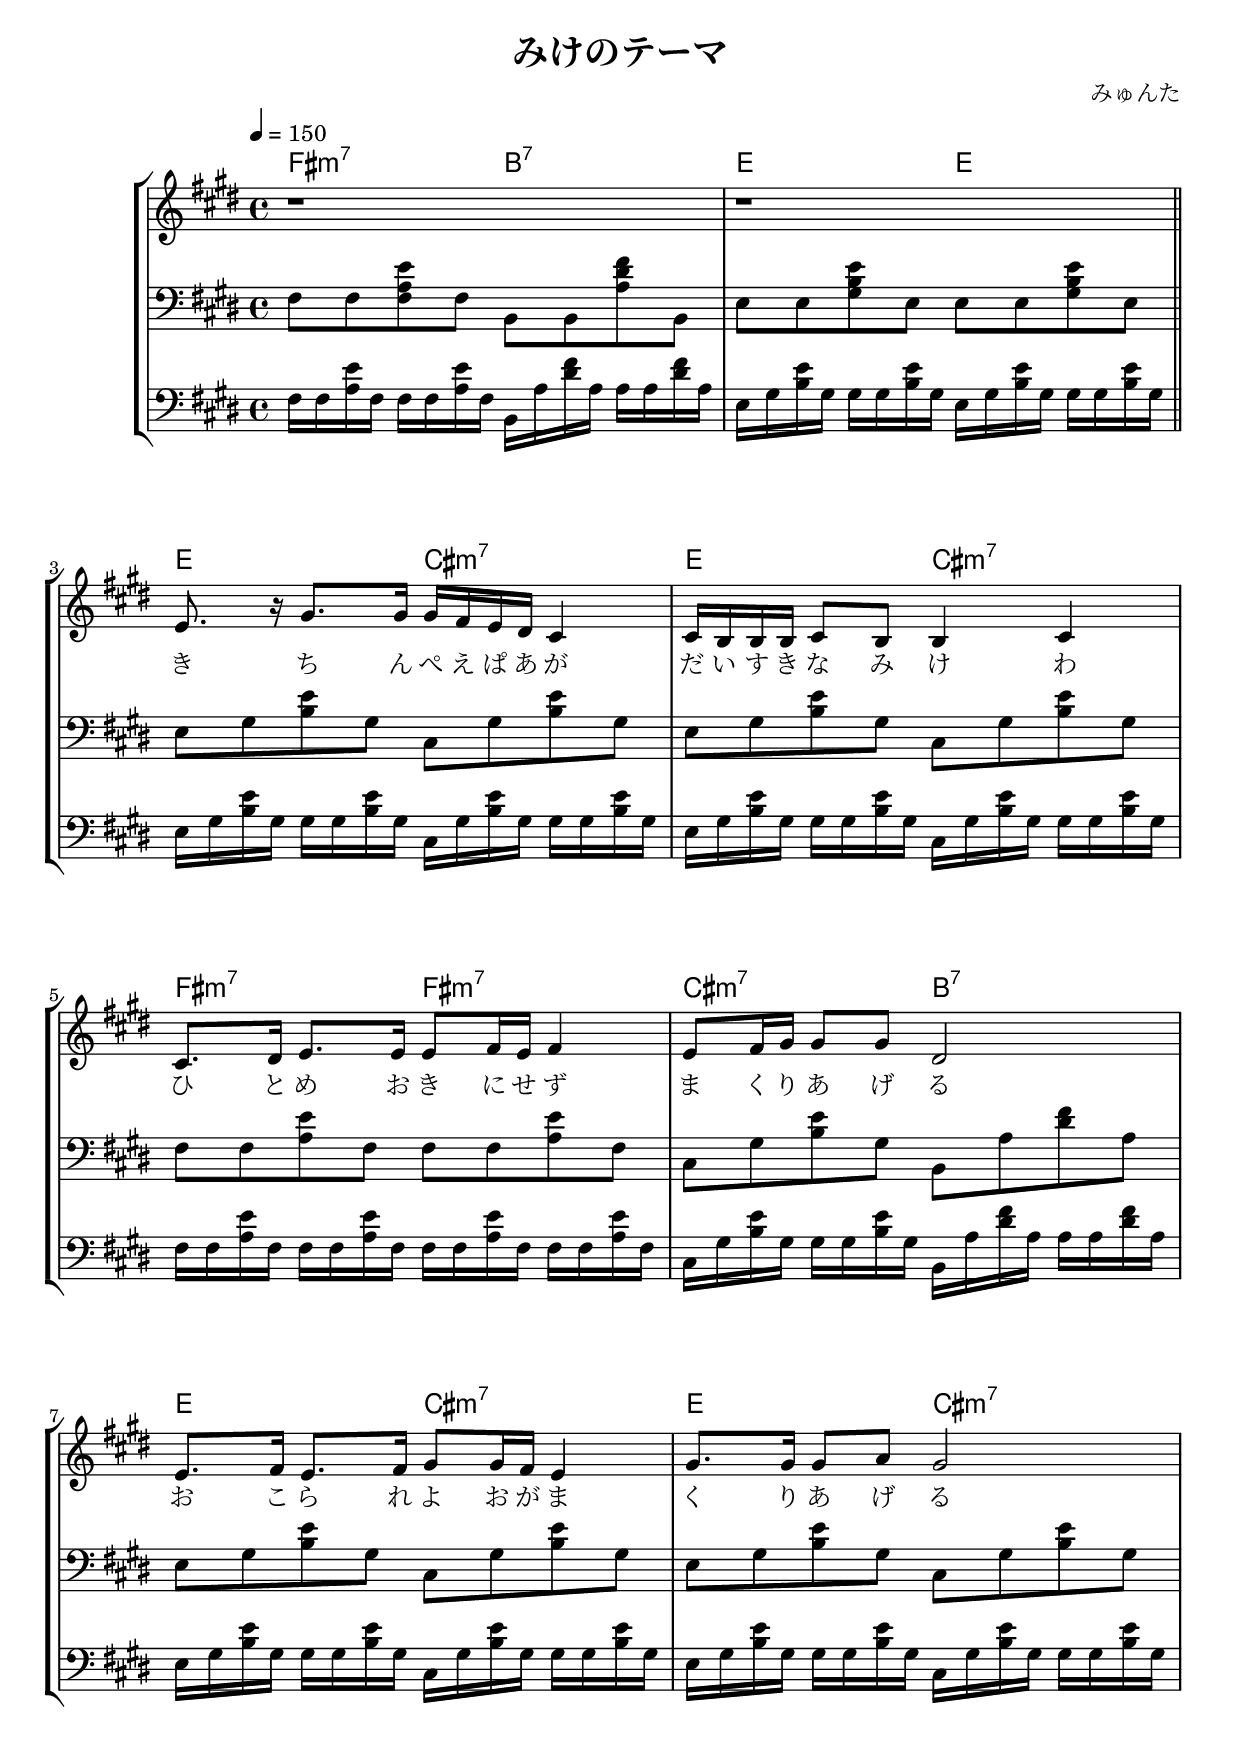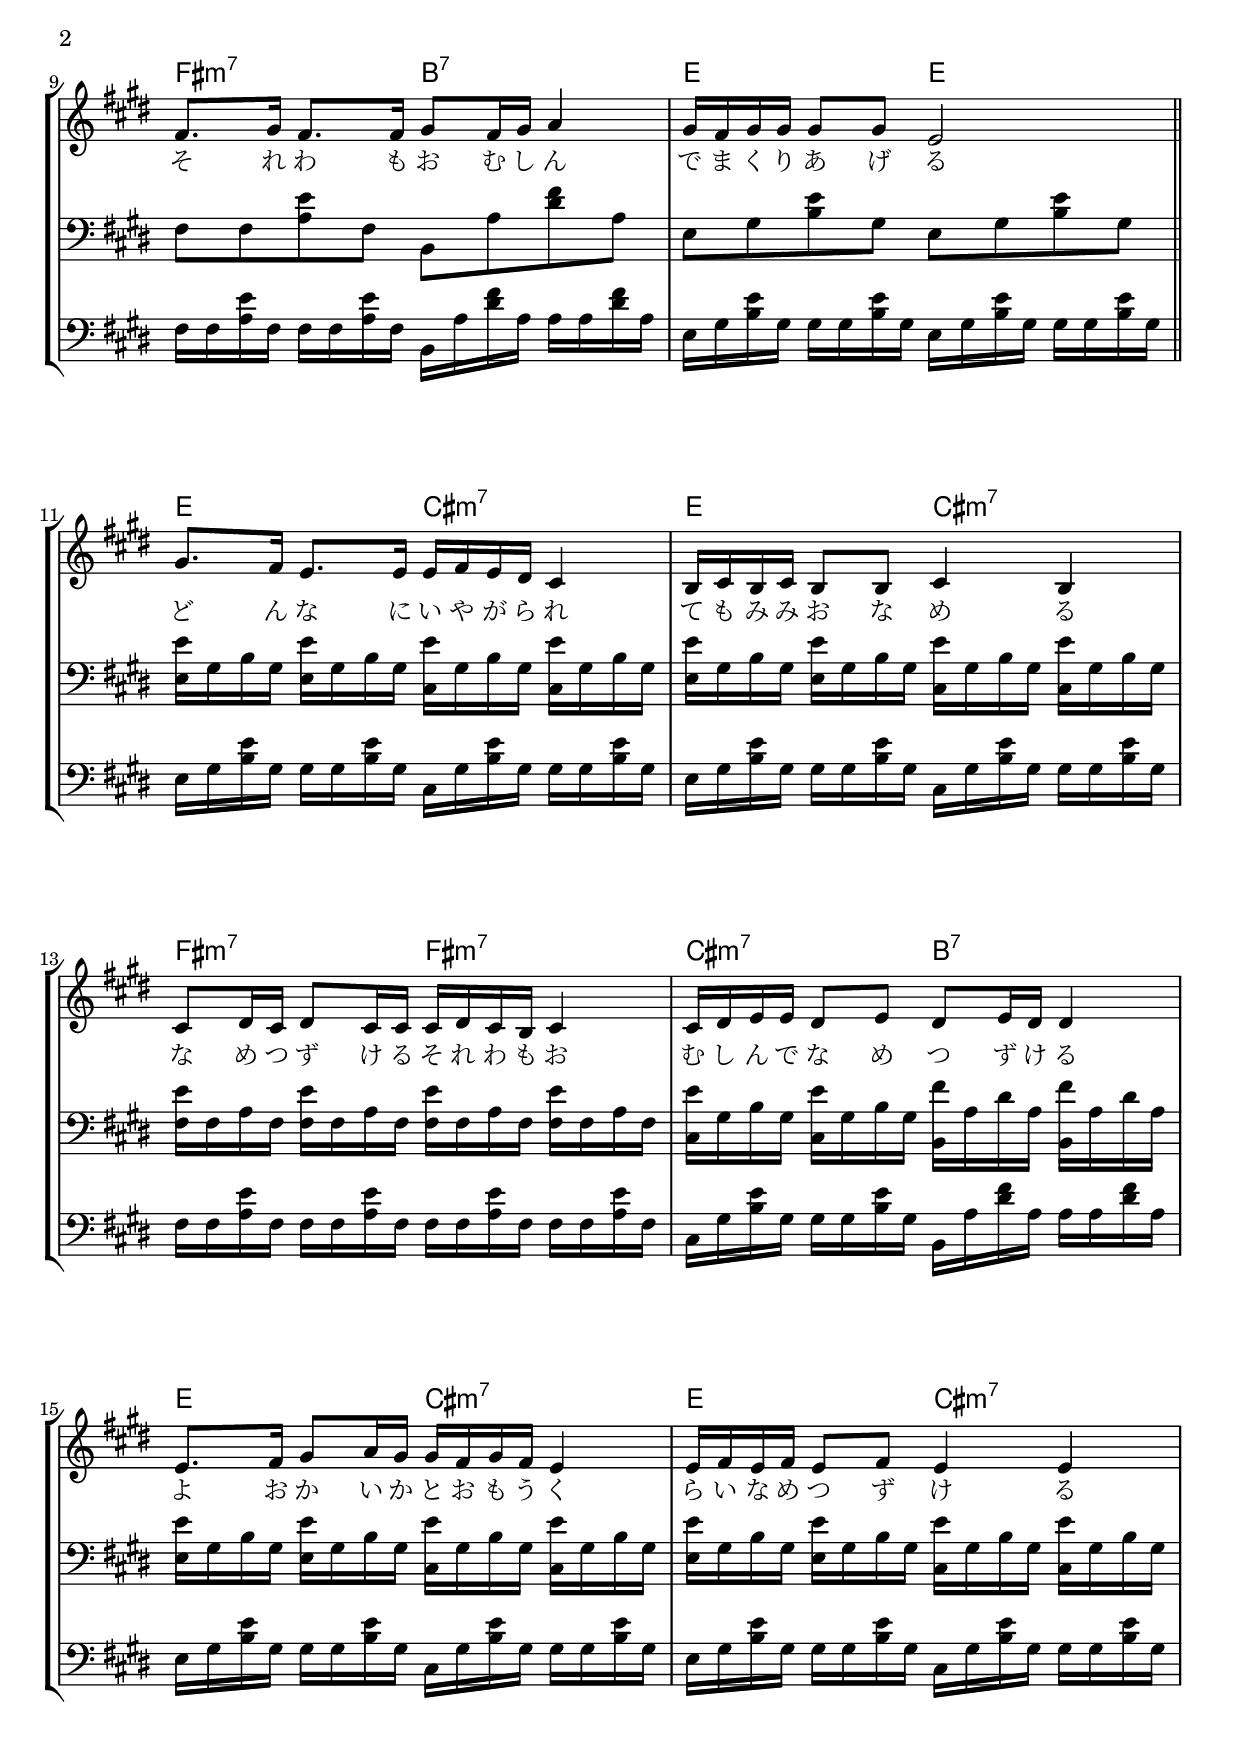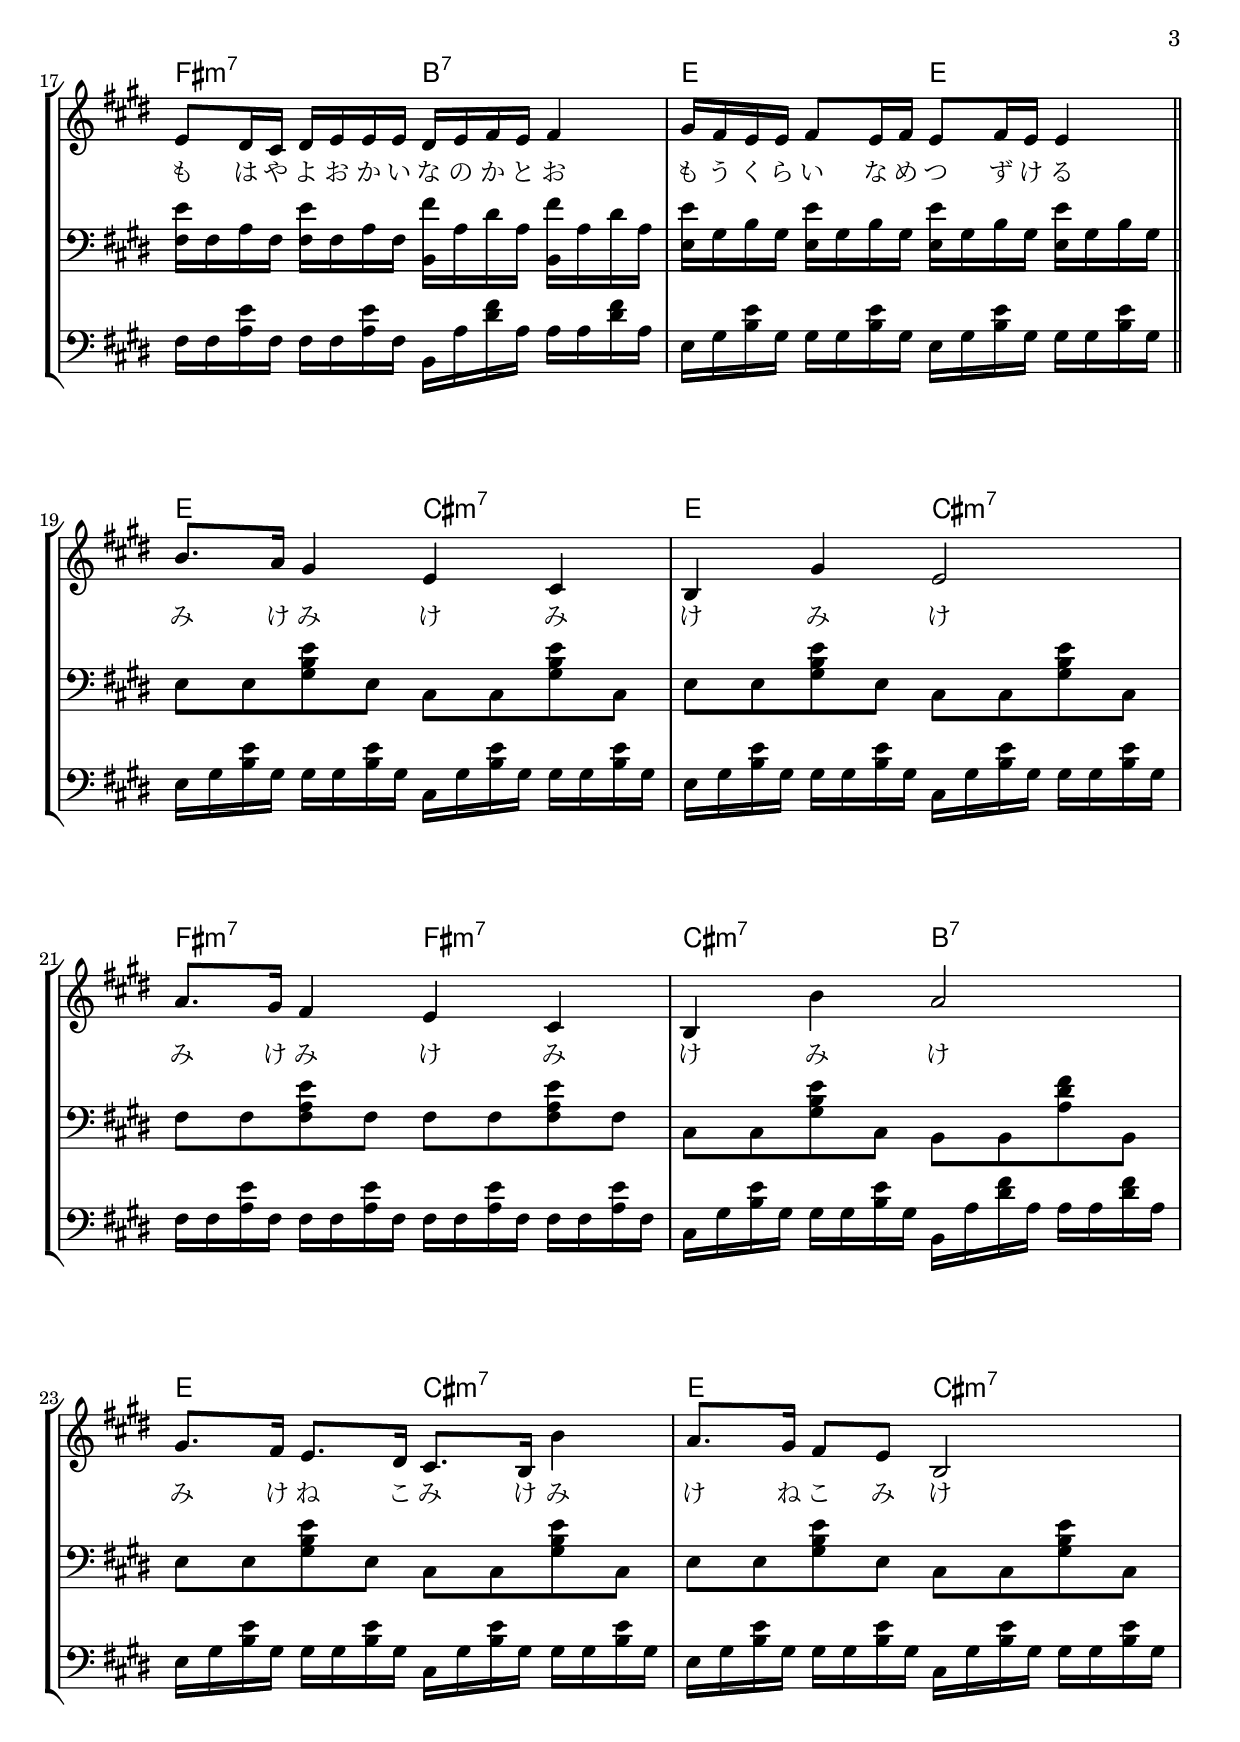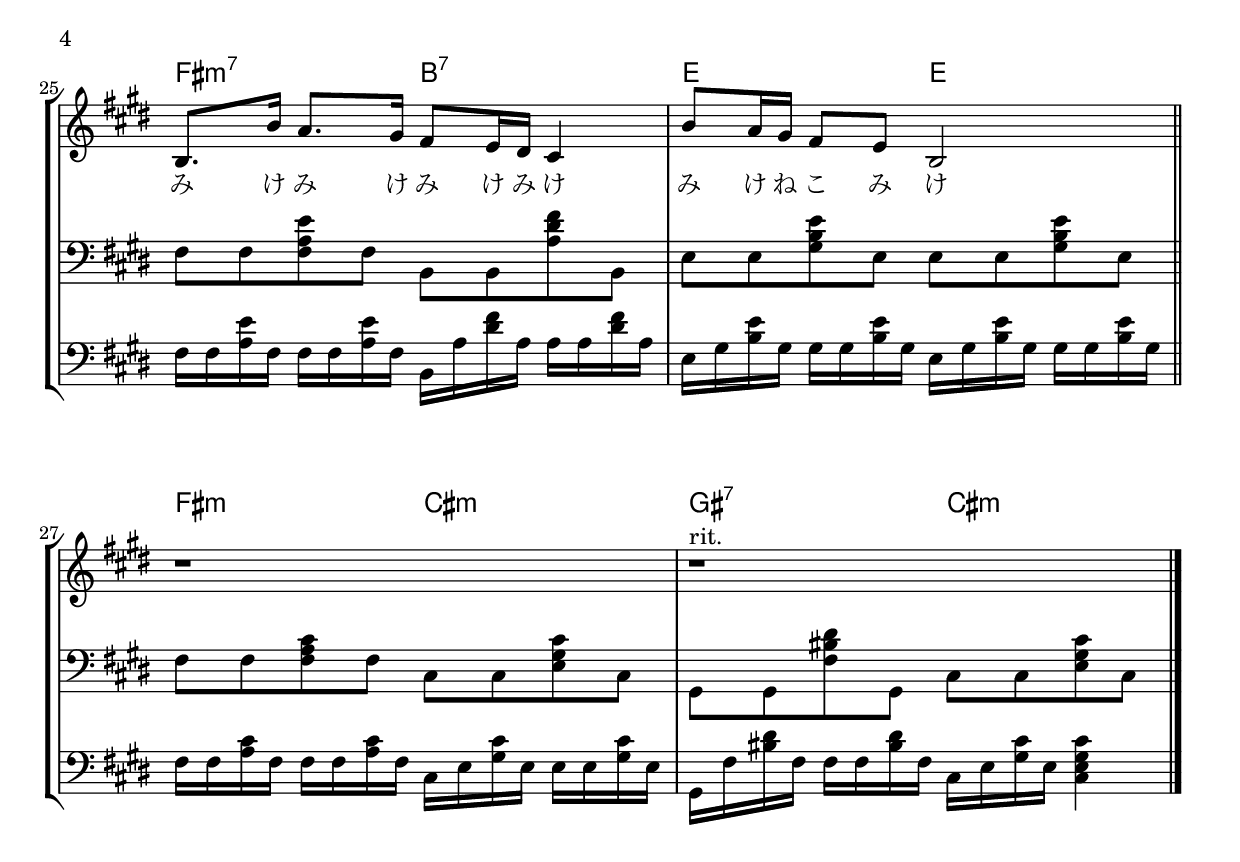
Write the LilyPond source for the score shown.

\version "2.12.1"

\header {
	title = \markup {みけのテーマ}
	composer = \markup \center-column {みゅんた}
}

harmony = \chordmode {
	fis2:min7 b:7 e e 

	e cis:min7 e cis:min7 fis:min7 fis:min7 cis:min7 b:7 e cis:min7 e cis:min7 fis:min7 b:7 e e 

	e cis:min7 e cis:min7 fis:min7 fis:min7 cis:min7 b:7 e cis:min7 e cis:min7 fis:min7 b:7 e e 

	e cis:min7 e cis:min7 fis:min7 fis:min7 cis:min7 b:7 e cis:min7 e cis:min7 fis:min7 b:7 e e 

	fis:m cis:m gis:7 cis:m 
}

melody = {
	\key e \major
	\tempo 4 = 150
	r1 | r1   
	\set Staff.midiInstrument = #"fss0.32"
	 e'8.  r16  gis'8.  gis'16  gis'16  fis'16  e'16  dis'16  cis'4 
	cis'16  b16  b16  b16  cis'8  b8  b4  cis'4 
	cis'8.  dis'16  e'8.  e'16  e'8  fis'16  e'16  fis'4 
	e'8  fis'16  gis'16  gis'8  gis'8  dis'2 
	e'8.  fis'16  e'8.  fis'16  gis'8  gis'16  fis'16  e'4 
	gis'8.  gis'16  gis'8  a'8  gis'2 
	fis'8.  gis'16  fis'8.  fis'16  gis'8  fis'16  gis'16  a'4 
	gis'16  fis'16  gis'16  gis'16  gis'8  gis'8  e'2
	\set Staff.midiInstrument = #"fss0.32"
	 gis'8.  fis'16  e'8.  e'16  e'16  fis'16  e'16  dis'16  cis'4 
	b16  cis'16  b16  cis'16  b8  b8  cis'4  b4 
	cis'8  dis'16  cis'16  dis'8  cis'16  cis'16  cis'16  dis'16  cis'16  b16  cis'4 
	cis'16  dis'16  e'16  e'16  dis'8  e'8  dis'8  e'16  dis'16  dis'4 
	e'8.  fis'16  gis'8  a'16  gis'16  gis'16  fis'16  gis'16  fis'16  e'4 
	e'16  fis'16  e'16  fis'16  e'8  fis'8  e'4  e'4 
	e'8  dis'16  cis'16  dis'16  e'16  e'16  e'16  dis'16  e'16  fis'16  e'16  fis'4 
	gis'16  fis'16  e'16  e'16  fis'8  e'16  fis'16  e'8  fis'16  e'16  e'4
	\set Staff.midiInstrument = #"fss0.32"
	 b'8.  a'16  gis'4  e'4  cis'4 
	b4  gis'4  e'2 
	a'8.  gis'16  fis'4  e'4  cis'4 
	b4  b'4  a'2 
	gis'8.  fis'16  e'8.  dis'16  cis'8.  b16  b'4 
	a'8.  gis'16  fis'8  e'8  b2 
	b8.  b'16  a'8.  gis'16  fis'8  e'16  dis'16  cis'4 
	b'8  a'16  gis'16  fis'8  e'8  b2
	r1 | r1^"rit." \bar "|."
}

words = \lyricmode {
	
	き  ち  ん  ぺ  え  ぱ  あ  が  だ  い  す  き  な  み  け  わ  ひ  と  め  お  き  に  せ  ず  ま  く  り  あ  げ  る  お  こ  ら  れ  よ  お  が  ま  く  り  あ  げ  る  そ  れ  わ  も  お  む  し  ん  で  ま  く  り  あ  げ  る  
	ど  ん  な  に  い  や  が  ら  れ  て  も  み  み  お  な  め  る  な  め  つ  ず  け  る  そ  れ  わ  も  お  む  し  ん  で  な  め  つ  ず  け  る  よ  お  か  い  か  と  お  も  う  く  ら  い  な  め  つ  ず  け  る  も  は  や  よ  お  か  い  な  の  か  と  お  も  う  く  ら  い  な  め  つ  ず  け  る  
	み  け  み  け  み  け  み  け  み  け  み  け  み  け  み  け  み  け  ね  こ  み  け  み  け  ね  こ  み  け  み  け  み  け  み  け  み  け  み  け  ね  こ  み  け  
	
}

tempochange = {
	\tempo 4 = 150
	r1 | r1 \bar "||"
	\tempo 4 = 150
	r1 | r1 | r1 | r1 | r1 | r1 | r1 | r1 \bar "||"
	\tempo 4 = 150
	r1 | r1 | r1 | r1 | r1 | r1 | r1 | r1 \bar "||"
	\tempo 4 = 150
	r1 | r1 | r1 | r1 | r1 | r1 | r1 | r1 \bar "||"
	\tempo 4 = 150
	r1 | \tempo 4 = 112 r2 \tempo 4 = 100 r2 \bar "|."
}

mainacc = {
	\clef bass
	\set Staff.midiInstrument = #"Pad 3 (polysynth)"
	\key e \major
	\tempo 4 = 150
	fis8 fis8 <fis a e'>8 fis8
	b,8 b,8 <a dis' fis'>8 b,8
	e8 e8 <gis b e'>8 e8
	e8 e8 <gis b e'>8 e8
	\bar "||"

	\set Staff.midiInstrument = #"Shakuhachi"
	e8 gis <b e'> gis
	cis8 gis <b e'> gis
	e8 gis <b e'> gis
	cis8 gis <b e'> gis
	fis8 fis <a e'> fis
	fis8 fis <a e'> fis
	cis8 gis <b e'> gis
	b,8 a <dis' fis'> a
	e8 gis <b e'> gis
	cis8 gis <b e'> gis
	e8 gis <b e'> gis
	cis8 gis <b e'> gis
	fis8 fis <a e'> fis
	b,8 a <dis' fis'> a
	e8 gis <b e'> gis
	e8 gis <b e'> gis
	\bar "||"

	\set Staff.midiInstrument = #"Blown Bottle"
	<e e'>16 gis b gis <e e'> gis b gis
	<cis e'>16 gis b gis <cis e'> gis b gis
	<e e'>16 gis b gis <e e'> gis b gis
	<cis e'>16 gis b gis <cis e'> gis b gis
	<fis e'>16 fis a fis <fis e'> fis a fis
	<fis e'>16 fis a fis <fis e'> fis a fis
	<cis e'>16 gis b gis <cis e'> gis b gis
	<b, fis'>16 a dis' a <b, fis'> a dis' a
	<e e'>16 gis b gis <e e'> gis b gis
	<cis e'>16 gis b gis <cis e'> gis b gis
	<e e'>16 gis b gis <e e'> gis b gis
	<cis e'>16 gis b gis <cis e'> gis b gis
	<fis e'>16 fis a fis <fis e'> fis a fis
	<b, fis'>16 a dis' a <b, fis'> a dis' a
	<e e'>16 gis b gis <e e'> gis b gis
	<e e'>16 gis b gis <e e'> gis b gis
	\bar "||"

	\set Staff.midiInstrument = #"Bird Tweet"
	e8 e8 <gis b e'>8 e8
	cis8 cis8 <gis b e'>8 cis8
	e8 e8 <gis b e'>8 e8
	cis8 cis8 <gis b e'>8 cis8
	fis8 fis8 <fis a e'>8 fis8
	fis8 fis8 <fis a e'>8 fis8
	cis8 cis8 <gis b e'>8 cis8
	b,8 b,8 <a dis' fis'>8 b,8
	e8 e8 <gis b e'>8 e8
	cis8 cis8 <gis b e'>8 cis8
	e8 e8 <gis b e'>8 e8
	cis8 cis8 <gis b e'>8 cis8
	fis8 fis8 <fis a e'>8 fis8
	b,8 b,8 <a dis' fis'>8 b,8
	e8 e8 <gis b e'>8 e8
	e8 e8 <gis b e'>8 e8
	\bar "||"

	\set Staff.midiInstrument = #"Pad 3 (polysynth)"
	fis8 fis8 <fis a cis'>8 fis8
	cis8 cis8 <e gis cis'>8 cis8
	gis,8 gis,8 <fis bis dis'>8 gis,8
	cis8 cis8 <e gis cis'>8 cis8
	\bar "|."
}

subacc = {
	\clef bass
	\set Staff.midiInstrument = #"FX 7 (echoes)"
	\key e \major
	\tempo 4 = 150
	fis16 fis <a e'> fis fis fis <a e'> fis
	b,16 a <dis' fis'> a a a <dis' fis'> a
	e16 gis <b e'> gis gis gis <b e'> gis
	e16 gis <b e'> gis gis gis <b e'> gis
	\bar "||"

	\set Staff.midiInstrument = #"Whistle"
	e16 gis <b e'> gis gis gis <b e'> gis
	cis16 gis <b e'> gis gis gis <b e'> gis
	e16 gis <b e'> gis gis gis <b e'> gis
	cis16 gis <b e'> gis gis gis <b e'> gis
	fis16 fis <a e'> fis fis fis <a e'> fis
	fis16 fis <a e'> fis fis fis <a e'> fis
	cis16 gis <b e'> gis gis gis <b e'> gis
	b,16 a <dis' fis'> a a a <dis' fis'> a
	e16 gis <b e'> gis gis gis <b e'> gis
	cis16 gis <b e'> gis gis gis <b e'> gis
	e16 gis <b e'> gis gis gis <b e'> gis
	cis16 gis <b e'> gis gis gis <b e'> gis
	fis16 fis <a e'> fis fis fis <a e'> fis
	b,16 a <dis' fis'> a a a <dis' fis'> a
	e16 gis <b e'> gis gis gis <b e'> gis
	e16 gis <b e'> gis gis gis <b e'> gis
	\bar "||"

	\set Staff.midiInstrument = #"Whistle"
	e16 gis <b e'> gis gis gis <b e'> gis
	cis16 gis <b e'> gis gis gis <b e'> gis
	e16 gis <b e'> gis gis gis <b e'> gis
	cis16 gis <b e'> gis gis gis <b e'> gis
	fis16 fis <a e'> fis fis fis <a e'> fis
	fis16 fis <a e'> fis fis fis <a e'> fis
	cis16 gis <b e'> gis gis gis <b e'> gis
	b,16 a <dis' fis'> a a a <dis' fis'> a
	e16 gis <b e'> gis gis gis <b e'> gis
	cis16 gis <b e'> gis gis gis <b e'> gis
	e16 gis <b e'> gis gis gis <b e'> gis
	cis16 gis <b e'> gis gis gis <b e'> gis
	fis16 fis <a e'> fis fis fis <a e'> fis
	b,16 a <dis' fis'> a a a <dis' fis'> a
	e16 gis <b e'> gis gis gis <b e'> gis
	e16 gis <b e'> gis gis gis <b e'> gis
	\bar "||"

	\set Staff.midiInstrument = #"Whistle"
	e16 gis <b e'> gis gis gis <b e'> gis
	cis16 gis <b e'> gis gis gis <b e'> gis
	e16 gis <b e'> gis gis gis <b e'> gis
	cis16 gis <b e'> gis gis gis <b e'> gis
	fis16 fis <a e'> fis fis fis <a e'> fis
	fis16 fis <a e'> fis fis fis <a e'> fis
	cis16 gis <b e'> gis gis gis <b e'> gis
	b,16 a <dis' fis'> a a a <dis' fis'> a
	e16 gis <b e'> gis gis gis <b e'> gis
	cis16 gis <b e'> gis gis gis <b e'> gis
	e16 gis <b e'> gis gis gis <b e'> gis
	cis16 gis <b e'> gis gis gis <b e'> gis
	fis16 fis <a e'> fis fis fis <a e'> fis
	b,16 a <dis' fis'> a a a <dis' fis'> a
	e16 gis <b e'> gis gis gis <b e'> gis
	e16 gis <b e'> gis gis gis <b e'> gis
	\bar "||"

	\set Staff.midiInstrument = #"Applause"
	fis16 fis <a cis'> fis fis fis <a cis'> fis
	cis16 e <gis cis'> e e e <gis cis'> e
	gis,16 fis <bis dis'> fis fis fis <bis dis'> fis
	cis16 e <gis cis'> e <cis e gis cis'>4
	\bar "|."
}

percA = {
	\drummode {
	\times 16/12{ hh8. hh8. hh8. hh8. } |\times 16/12{ r8. hh4 hh8 hh8. } \bar "||"
	\times 16/12{ hh8. hh8. hh8. hh8. } |\times 16/12{ hh8. hh8. hh8. hh8. } |\times 16/12{ hh8. hh8. hh8. hh8. } |\times 16/12{ hh8. hh8. hh8. hh8. } |\times 16/12{ hh8. hh8. hh8. hh8. } |\times 16/12{ hh8. hh8. hh8. hh8. } |\times 16/12{ hh8. hh8. hh8. hh8. } |\times 16/12{ r8. hh4 hh8 hh8. } \bar "||"
	\times 16/12{ hh8. hh8. hh8. hh8. } |\times 16/12{ hh8. hh8. hh8. hh8. } |\times 16/12{ hh8. hh8. hh8. hh8. } |\times 16/12{ hh8. hh8. hh8. hh8. } |\times 16/12{ hh8. hh8. hh8. hh8. } |\times 16/12{ hh8. hh8. hh8. hh8. } |\times 16/12{ hh8. hh8. hh8. hh8. } |\times 16/12{ r8. hh4 hh8 hh8. } \bar "||"
	\times 16/12{ hh8. hh8. hh8. hh8. } |\times 16/12{ hh8. hh8. hh8. hh8. } |\times 16/12{ hh8. hh8. hh8. hh8. } |\times 16/12{ hh8. hh8. hh8. hh8. } |\times 16/12{ hh8. hh8. hh8. hh8. } |\times 16/12{ hh8. hh8. hh8. hh8. } |\times 16/12{ hh8. hh8. hh8. hh8. } |\times 16/12{ r8. hh4 hh8 hh8. } \bar "||"
	\times 16/12{ hh8. hh8. hh8. hh8. } |\times 16/12{ r8. hh4 hh8 hh8. } \bar "|."
	}
}

percB = {
	\drummode {
	\times 16/12{ r8. sn4. sn8. } |\times 16/12{ sn16 sn4 r16 sn8 sn4 } \bar "||"
	\times 16/12{ r8. sn4. sn8. } |\times 16/12{ r8. sn4. sn8 sn16 } |\times 16/12{ r8. sn4. sn8. } |\times 16/12{ r8. sn4. sn8 sn16 } |\times 16/12{ r8. sn4. sn8. } |\times 16/12{ r8. sn4. sn8 sn16 } |\times 16/12{ r8. sn4. sn8. } |\times 16/12{ sn16 sn4 r16 sn8 sn4 } \bar "||"
	\times 16/12{ r8. sn4. sn8. } |\times 16/12{ r8. sn4. sn8 sn16 } |\times 16/12{ r8. sn4. sn8. } |\times 16/12{ r8. sn4. sn8 sn16 } |\times 16/12{ r8. sn4. sn8. } |\times 16/12{ r8. sn4. sn8 sn16 } |\times 16/12{ r8. sn4. sn8. } |\times 16/12{ sn16 sn4 r16 sn8 sn4 } \bar "||"
	\times 16/12{ r8. sn4. sn8. } |\times 16/12{ r8. sn4. sn8 sn16 } |\times 16/12{ r8. sn4. sn8. } |\times 16/12{ r8. sn4. sn8 sn16 } |\times 16/12{ r8. sn4. sn8. } |\times 16/12{ r8. sn4. sn8 sn16 } |\times 16/12{ r8. sn4. sn8. } |\times 16/12{ sn16 sn4 r16 sn8 sn4 } \bar "||"
	\times 16/12{ r8. sn4. sn8. } |\times 16/12{ sn16 sn4 r16 sn8 sn4 } \bar "|."
	}
}

percC = {
	\drummode {
	\times 16/12{ bd4 r16 bd16 bd4. } |\times 16/12{ r8 bd16 bd8 bd16 bd8 bd16 bd8 bd16 } \bar "||"
	\times 16/12{ bd4 r16 bd16 bd4. } |\times 16/12{ bd4 r16 bd16 bd4. } |\times 16/12{ bd4 r16 bd16 bd4. } |\times 16/12{ bd4 r16 bd16 bd4. } |\times 16/12{ bd4 r16 bd16 bd4. } |\times 16/12{ bd4 r16 bd16 bd4. } |\times 16/12{ bd4 r16 bd16 bd4. } |\times 16/12{ r8 bd16 bd8 bd16 bd8 bd16 bd8 bd16 } \bar "||"
	\times 16/12{ bd4 r16 bd16 bd4. } |\times 16/12{ bd4 r16 bd16 bd4. } |\times 16/12{ bd4 r16 bd16 bd4. } |\times 16/12{ bd4 r16 bd16 bd4. } |\times 16/12{ bd4 r16 bd16 bd4. } |\times 16/12{ bd4 r16 bd16 bd4. } |\times 16/12{ bd4 r16 bd16 bd4. } |\times 16/12{ r8 bd16 bd8 bd16 bd8 bd16 bd8 bd16 } \bar "||"
	\times 16/12{ bd4 r16 bd16 bd4. } |\times 16/12{ bd4 r16 bd16 bd4. } |\times 16/12{ bd4 r16 bd16 bd4. } |\times 16/12{ bd4 r16 bd16 bd4. } |\times 16/12{ bd4 r16 bd16 bd4. } |\times 16/12{ bd4 r16 bd16 bd4. } |\times 16/12{ bd4 r16 bd16 bd4. } |\times 16/12{ r8 bd16 bd8 bd16 bd8 bd16 bd8 bd16 } \bar "||"
	\times 16/12{ bd4 r16 bd16 bd4. } |\times 16/12{ r8 bd16 bd8 bd16 bd8 bd16 bd8 bd16 } \bar "|."
	}
}

percD = {
	\drummode {
	\times 16/12{ r8 hhp8. hhp8. hhp8. hhp16 } |\times 16/12{ r4 r16 hhp4 r16 hhp8 } \bar "||"
	\times 16/12{ r8 hhp8. hhp8. hhp8. hhp16 } |\times 16/12{ r8 hhp8. hhp8. hhp8. hhp16 } |\times 16/12{ r8 hhp8. hhp8. hhp8. hhp16 } |\times 16/12{ r8 hhp8. hhp8. hhp8. hhp16 } |\times 16/12{ r8 hhp8. hhp8. hhp8. hhp16 } |\times 16/12{ r8 hhp8. hhp8. hhp8. hhp16 } |\times 16/12{ r8 hhp8. hhp8. hhp8. hhp16 } |\times 16/12{ r4 r16 hhp4 r16 hhp8 } \bar "||"
	\times 16/12{ r8 hhp8. hhp8. hhp8. hhp16 } |\times 16/12{ r8 hhp8. hhp8. hhp8. hhp16 } |\times 16/12{ r8 hhp8. hhp8. hhp8. hhp16 } |\times 16/12{ r8 hhp8. hhp8. hhp8. hhp16 } |\times 16/12{ r8 hhp8. hhp8. hhp8. hhp16 } |\times 16/12{ r8 hhp8. hhp8. hhp8. hhp16 } |\times 16/12{ r8 hhp8. hhp8. hhp8. hhp16 } |\times 16/12{ r4 r16 hhp4 r16 hhp8 } \bar "||"
	\times 16/12{ r8 hhp8. hhp8. hhp8. hhp16 } |\times 16/12{ r8 hhp8. hhp8. hhp8. hhp16 } |\times 16/12{ r8 hhp8. hhp8. hhp8. hhp16 } |\times 16/12{ r8 hhp8. hhp8. hhp8. hhp16 } |\times 16/12{ r8 hhp8. hhp8. hhp8. hhp16 } |\times 16/12{ r8 hhp8. hhp8. hhp8. hhp16 } |\times 16/12{ r8 hhp8. hhp8. hhp8. hhp16 } |\times 16/12{ r4 r16 hhp4 r16 hhp8 } \bar "||"
	\times 16/12{ r8 hhp8. hhp8. hhp8. hhp16 } |\times 16/12{ r4 r16 hhp4 r16 hhp8 } \bar "|."
	}
}

percE = {
	\drummode {
	\times 16/12{ r2. } |\times 16/12{ r2 r8. hho16 } \bar "||"
	\times 16/12{ r2. } |r1 |r1 |r1 |\times 16/12{ r2. } |r1 |r1 |\times 16/12{ r2 r8. hho16 } \bar "||"
	\times 16/12{ r2. } |r1 |r1 |r1 |\times 16/12{ r2. } |r1 |r1 |\times 16/12{ r2 r8. hho16 } \bar "||"
	\times 16/12{ r2. } |r1 |r1 |r1 |\times 16/12{ r2. } |r1 |r1 |\times 16/12{ r2 r8. hho16 } \bar "||"
	\times 16/12{ r2. } |\times 16/12{ r2 r8. hho16 } \bar "|."
	}
}

\score {
	<<
		\new StaffGroup <<
			\new ChordNames {\harmony}
			\new Voice = "melody" {\melody}
			\new Lyrics \lyricsto "melody" \words
			\new Staff = "mainacc" {\mainacc}
			\new Staff = "subacc" {\subacc}
		>>
	>>
	\layout { }
}
